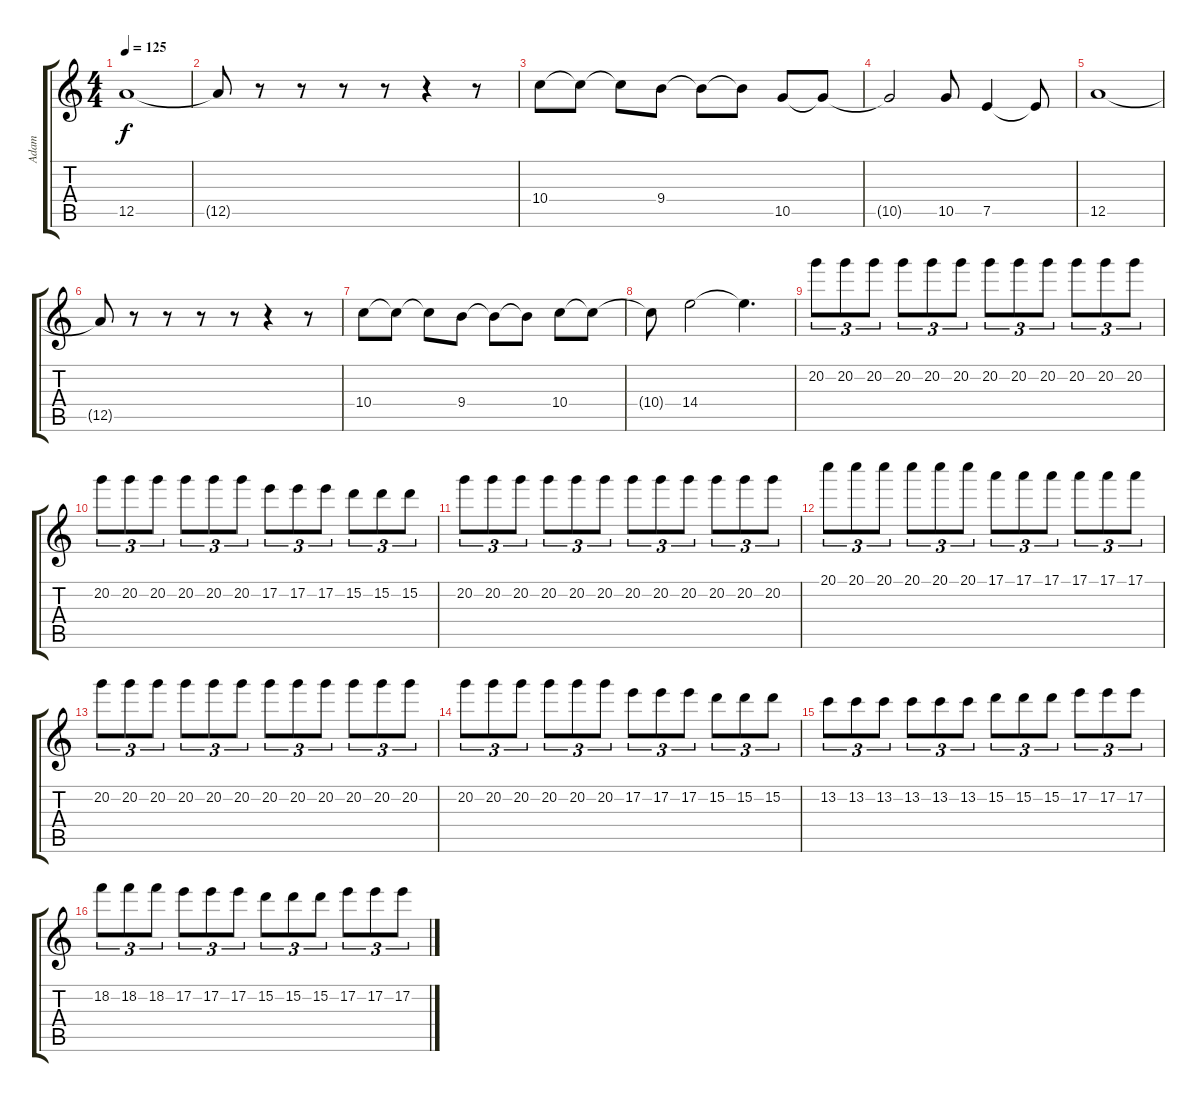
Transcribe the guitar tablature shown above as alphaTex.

\track ("Adam" "Adam") {instrument electricguitarjazz}
\staff {score tabs}
\tuning (E4 B3 G3 D3 A2 D2) {hide}
\ts (4 4)
\tempo 125
\clef g2
\ks c
12.5.1{dy f} |
12.5{t}.8 r.8 r.8 r.8 r.8 r.4 r.8 |
10.4.8 10.4{t}.8 10.4{t}.8 9.4.8 9.4{t}.8 9.4{t}.8 10.5.8 10.5{t}.8 |
10.5{t}.2 10.5.8 7.5.4 7.5{t}.8 |
12.5.1 |
12.5{t}.8 r.8 r.8 r.8 r.8 r.4 r.8 |
10.4.8 10.4{t}.8 10.4{t}.8 9.4.8 9.4{t}.8 9.4{t}.8 10.4.8 10.4{t}.8 |
10.4{t}.8 14.4.2 14.4{t}.4{d} |
20.2.8{tu (3 2)} 20.2.8{tu (3 2)} 20.2.8{tu (3 2)} 20.2.8{tu (3 2)} 20.2.8{tu (3 2)} 20.2.8{tu (3 2)} 20.2.8{tu (3 2)} 20.2.8{tu (3 2)} 20.2.8{tu (3 2)} 20.2.8{tu (3 2)} 20.2.8{tu (3 2)} 20.2.8{tu (3 2)} |
20.2.8{tu (3 2)} 20.2.8{tu (3 2)} 20.2.8{tu (3 2)} 20.2.8{tu (3 2)} 20.2.8{tu (3 2)} 20.2.8{tu (3 2)} 17.2.8{tu (3 2)} 17.2.8{tu (3 2)} 17.2.8{tu (3 2)} 15.2.8{tu (3 2)} 15.2.8{tu (3 2)} 15.2.8{tu (3 2)} |
20.2.8{tu (3 2)} 20.2.8{tu (3 2)} 20.2.8{tu (3 2)} 20.2.8{tu (3 2)} 20.2.8{tu (3 2)} 20.2.8{tu (3 2)} 20.2.8{tu (3 2)} 20.2.8{tu (3 2)} 20.2.8{tu (3 2)} 20.2.8{tu (3 2)} 20.2.8{tu (3 2)} 20.2.8{tu (3 2)} |
20.1.8{tu (3 2)} 20.1.8{tu (3 2)} 20.1.8{tu (3 2)} 20.1.8{tu (3 2)} 20.1.8{tu (3 2)} 20.1.8{tu (3 2)} 17.1.8{tu (3 2)} 17.1.8{tu (3 2)} 17.1.8{tu (3 2)} 17.1.8{tu (3 2)} 17.1.8{tu (3 2)} 17.1.8{tu (3 2)} |
20.2.8{tu (3 2)} 20.2.8{tu (3 2)} 20.2.8{tu (3 2)} 20.2.8{tu (3 2)} 20.2.8{tu (3 2)} 20.2.8{tu (3 2)} 20.2.8{tu (3 2)} 20.2.8{tu (3 2)} 20.2.8{tu (3 2)} 20.2.8{tu (3 2)} 20.2.8{tu (3 2)} 20.2.8{tu (3 2)} |
20.2.8{tu (3 2)} 20.2.8{tu (3 2)} 20.2.8{tu (3 2)} 20.2.8{tu (3 2)} 20.2.8{tu (3 2)} 20.2.8{tu (3 2)} 17.2.8{tu (3 2)} 17.2.8{tu (3 2)} 17.2.8{tu (3 2)} 15.2.8{tu (3 2)} 15.2.8{tu (3 2)} 15.2.8{tu (3 2)} |
13.2.8{tu (3 2)} 13.2.8{tu (3 2)} 13.2.8{tu (3 2)} 13.2.8{tu (3 2)} 13.2.8{tu (3 2)} 13.2.8{tu (3 2)} 15.2.8{tu (3 2)} 15.2.8{tu (3 2)} 15.2.8{tu (3 2)} 17.2.8{tu (3 2)} 17.2.8{tu (3 2)} 17.2.8{tu (3 2)} |
18.2.8{tu (3 2)} 18.2.8{tu (3 2)} 18.2.8{tu (3 2)} 17.2.8{tu (3 2)} 17.2.8{tu (3 2)} 17.2.8{tu (3 2)} 15.2.8{tu (3 2)} 15.2.8{tu (3 2)} 15.2.8{tu (3 2)} 17.2.8{tu (3 2)} 17.2.8{tu (3 2)} 17.2.8{tu (3 2)}
